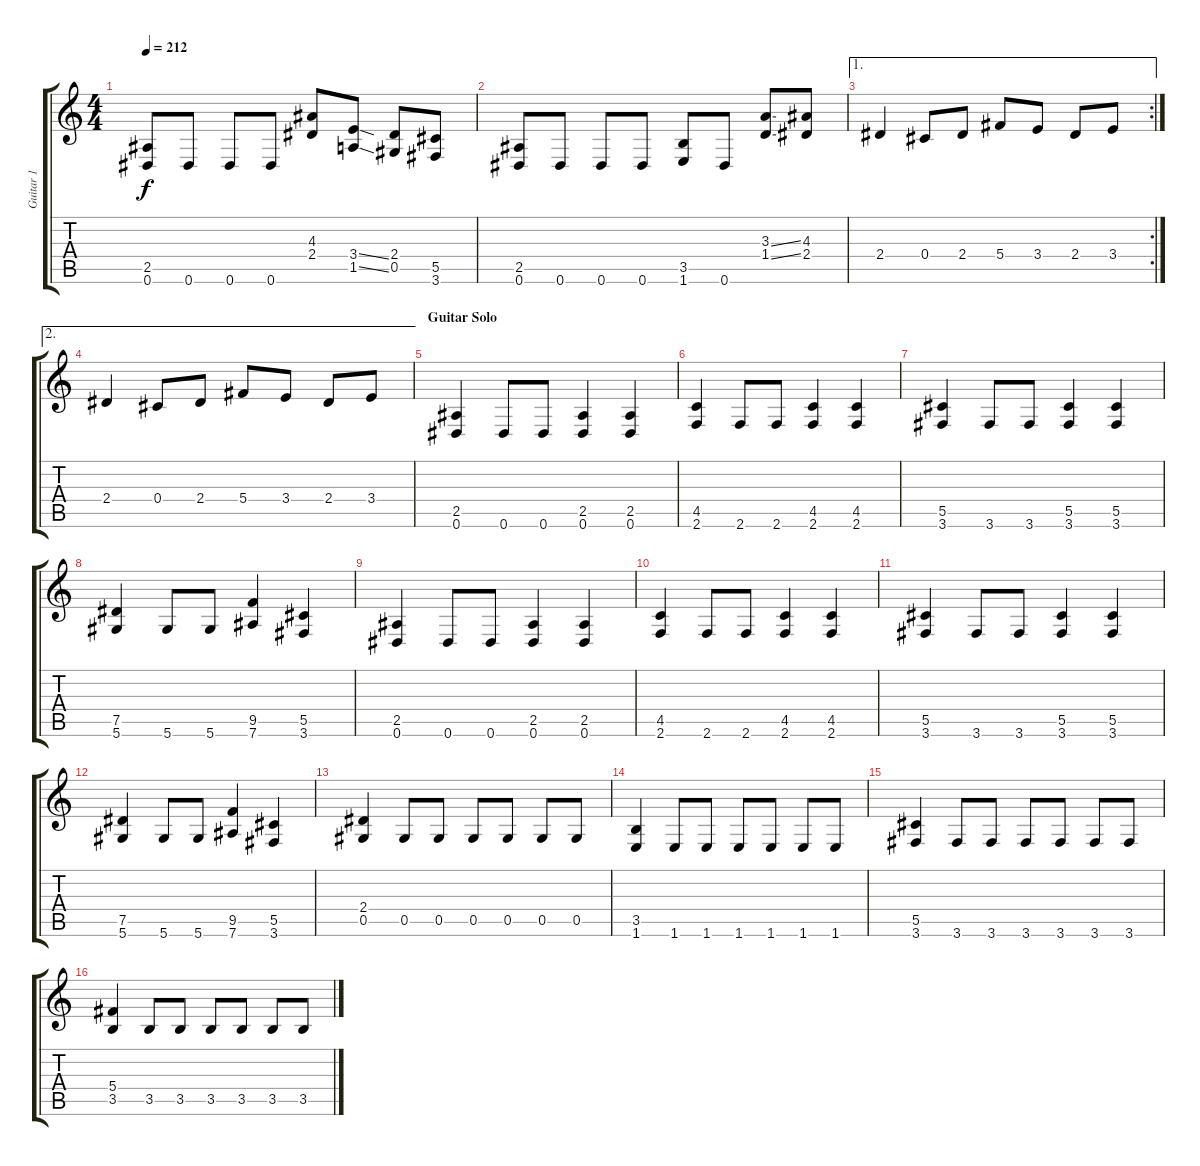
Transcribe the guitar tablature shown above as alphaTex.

\track ("Guitar 1" "Guitar 1") {instrument distortionguitar}
\staff {score tabs}
\tuning (Eb4 Bb3 Gb3 Db3 Ab2 Eb2) {hide}
\ts (4 4)
\tempo 212
\clef g2
\ks c
(2.5 0.6).8{dy f} 0.6.8 0.6.8 0.6.8 (4.3 2.4).8 (3.4{ss} 1.5{ss}).8 (2.4 0.5).8 (5.5 3.6).8 |
(2.5 0.6).8 0.6.8 0.6.8 0.6.8 (3.5 1.6).8 0.6.8 (3.3{ss} 1.4{ss}).8 (4.3 2.4).8 |
\ae 1
\rc 2
2.4.4 0.4.8 2.4.8 5.4.8 3.4.8 2.4.8 3.4.8 |
\ae 2
2.4.4 0.4.8 2.4.8 5.4.8 3.4.8 2.4.8 3.4.8 |
\section ("" "Guitar Solo")
(2.5 0.6).4 0.6.8 0.6.8 (2.5 0.6).4 (2.5 0.6).4 |
(4.5 2.6).4 2.6.8 2.6.8 (4.5 2.6).4 (4.5 2.6).4 |
(5.5 3.6).4 3.6.8 3.6.8 (5.5 3.6).4 (5.5 3.6).4 |
(7.5 5.6).4 5.6.8 5.6.8 (9.5 7.6).4 (5.5 3.6).4 |
(2.5 0.6).4 0.6.8 0.6.8 (2.5 0.6).4 (2.5 0.6).4 |
(4.5 2.6).4 2.6.8 2.6.8 (4.5 2.6).4 (4.5 2.6).4 |
(5.5 3.6).4 3.6.8 3.6.8 (5.5 3.6).4 (5.5 3.6).4 |
(7.5 5.6).4 5.6.8 5.6.8 (9.5 7.6).4 (5.5 3.6).4 |
(2.4 0.5).4 0.5.8 0.5.8 0.5.8 0.5.8 0.5.8 0.5.8 |
(3.5 1.6).4 1.6.8 1.6.8 1.6.8 1.6.8 1.6.8 1.6.8 |
(5.5 3.6).4 3.6.8 3.6.8 3.6.8 3.6.8 3.6.8 3.6.8 |
(5.4 3.5).4 3.5.8 3.5.8 3.5.8 3.5.8 3.5.8 3.5.8
